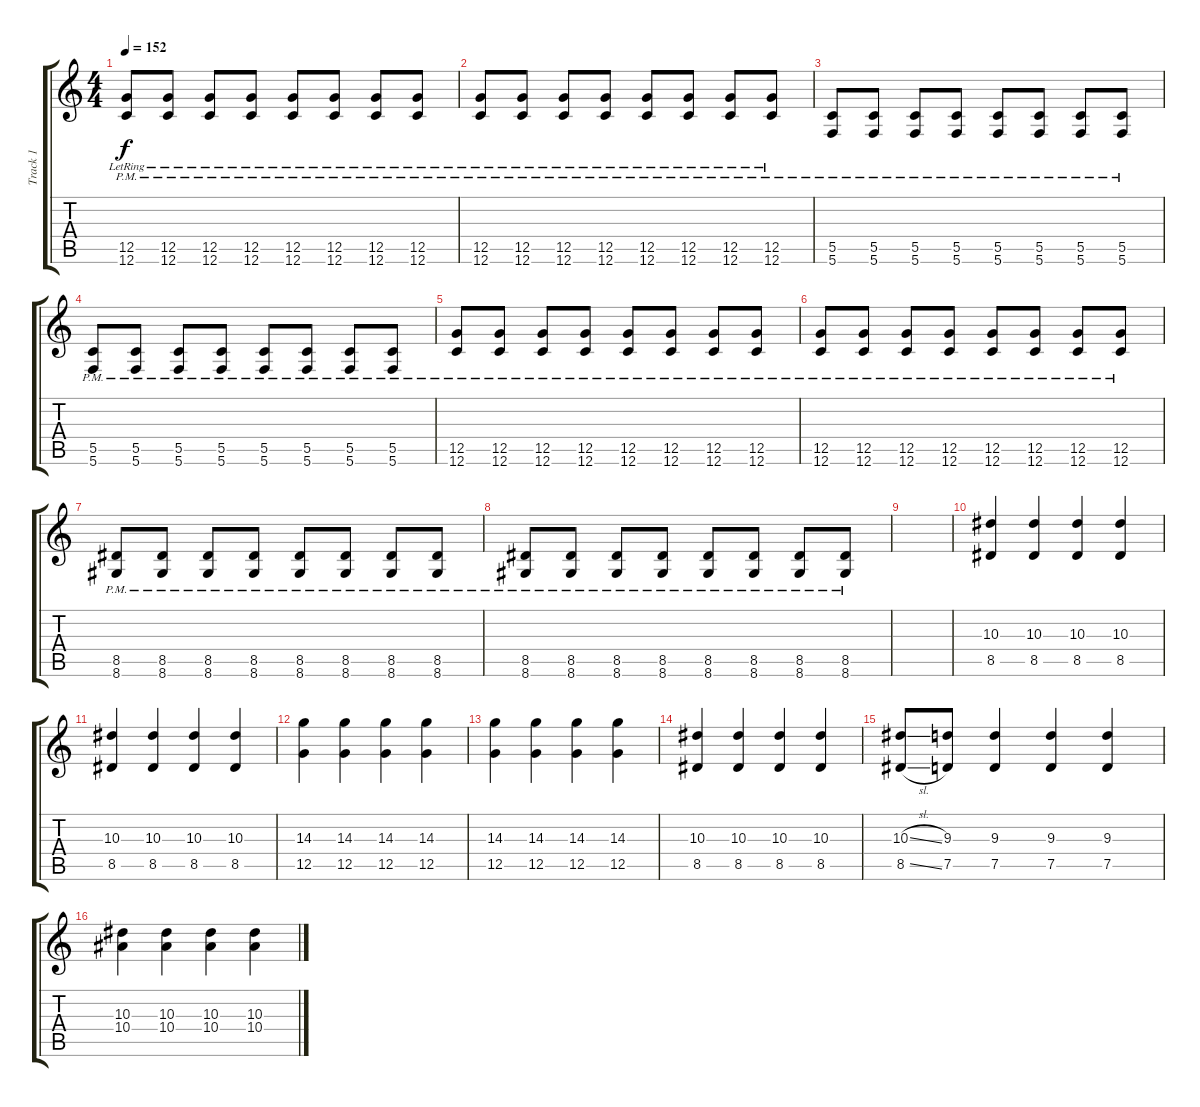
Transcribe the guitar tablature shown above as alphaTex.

\track ("Track 1" "Track 1") {instrument electricguitarclean}
\staff {score tabs}
\tuning (D4 A3 F3 C3 G2 C2) {hide}
\ts (4 4)
\tempo 152
\clef g2
\ks c
(12.5{pm lr} 12.6{pm}).8{dy f instrument distortionguitar} (12.5{pm lr} 12.6{pm}).8 (12.5{pm lr} 12.6{pm}).8 (12.5{pm lr} 12.6{pm}).8 (12.5{pm lr} 12.6{pm}).8 (12.5{pm lr} 12.6{pm}).8 (12.5{pm lr} 12.6{pm}).8 (12.5{pm lr} 12.6{pm}).8 |
(12.5{pm lr} 12.6{pm}).8 (12.5{pm lr} 12.6{pm}).8 (12.5{pm lr} 12.6{pm}).8 (12.5{pm lr} 12.6{pm}).8 (12.5{pm lr} 12.6{pm}).8 (12.5{pm lr} 12.6{pm}).8 (12.5{pm lr} 12.6{pm}).8 (12.5{pm lr} 12.6{pm}).8 |
(5.5{pm} 5.6{pm}).8 (5.5{pm} 5.6{pm}).8 (5.5{pm} 5.6{pm}).8 (5.5{pm} 5.6{pm}).8 (5.5{pm} 5.6{pm}).8 (5.5{pm} 5.6{pm}).8 (5.5{pm} 5.6{pm}).8 (5.5{pm} 5.6{pm}).8 |
(5.5{pm} 5.6{pm}).8 (5.5{pm} 5.6{pm}).8 (5.5{pm} 5.6{pm}).8 (5.5{pm} 5.6{pm}).8 (5.5{pm} 5.6{pm}).8 (5.5{pm} 5.6{pm}).8 (5.5{pm} 5.6{pm}).8 (5.5{pm} 5.6{pm}).8 |
(12.5{pm} 12.6{pm}).8 (12.5{pm} 12.6{pm}).8 (12.5{pm} 12.6{pm}).8 (12.5{pm} 12.6{pm}).8 (12.5{pm} 12.6{pm}).8 (12.5{pm} 12.6{pm}).8 (12.5{pm} 12.6{pm}).8 (12.5{pm} 12.6{pm}).8 |
(12.5{pm} 12.6{pm}).8 (12.5{pm} 12.6{pm}).8 (12.5{pm} 12.6{pm}).8 (12.5{pm} 12.6{pm}).8 (12.5{pm} 12.6{pm}).8 (12.5{pm} 12.6{pm}).8 (12.5{pm} 12.6{pm}).8 (12.5{pm} 12.6{pm}).8 |
(8.5{pm} 8.6{pm}).8 (8.5{pm} 8.6{pm}).8 (8.5{pm} 8.6{pm}).8 (8.5{pm} 8.6{pm}).8 (8.5{pm} 8.6{pm}).8 (8.5{pm} 8.6{pm}).8 (8.5{pm} 8.6{pm}).8 (8.5{pm} 8.6{pm}).8 |
(8.5{pm} 8.6{pm}).8 (8.5{pm} 8.6{pm}).8 (8.5{pm} 8.6{pm}).8 (8.5{pm} 8.6{pm}).8 (8.5{pm} 8.6{pm}).8 (8.5{pm} 8.6{pm}).8 (8.5{pm} 8.6{pm}).8 (8.5{pm} 8.6{pm}).8 |
|
(10.3 8.5).4 (10.3 8.5).4 (10.3 8.5).4 (10.3 8.5).4 |
(10.3 8.5).4 (10.3 8.5).4 (10.3 8.5).4 (10.3 8.5).4 |
(14.3 12.5).4 (14.3 12.5).4 (14.3 12.5).4 (14.3 12.5).4 |
(14.3 12.5).4 (14.3 12.5).4 (14.3 12.5).4 (14.3 12.5).4 |
(10.3 8.5).4 (10.3 8.5).4 (10.3 8.5).4 (10.3 8.5).4 |
(10.3{sl} 8.5{sl}).8 (9.3 7.5).8 (9.3 7.5).4 (9.3 7.5).4 (9.3 7.5).4 |
(10.3 10.4).4 (10.3 10.4).4 (10.3 10.4).4 (10.3 10.4).4
